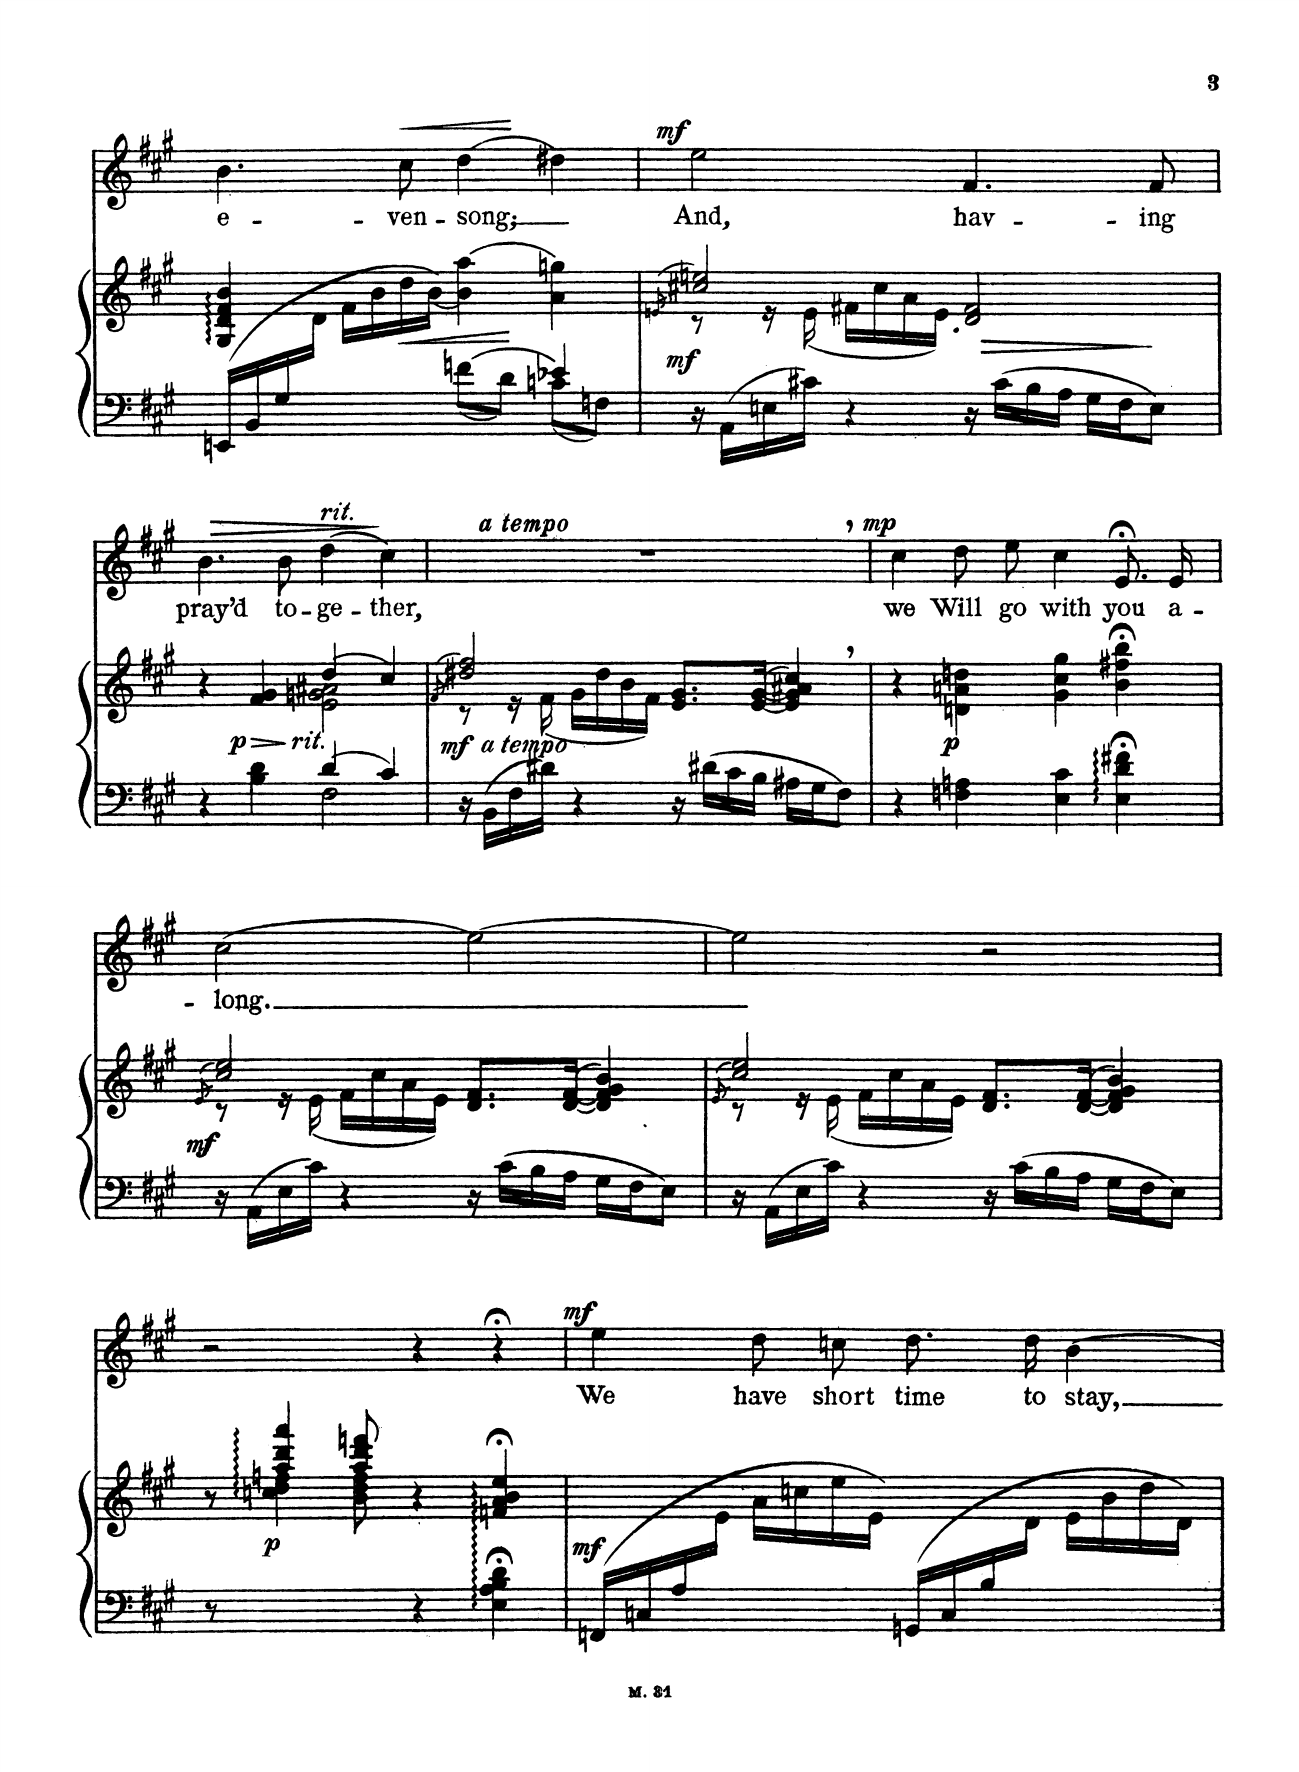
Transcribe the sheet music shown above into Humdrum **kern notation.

**kern	**kern	**dynam	**kern	**text	**dynam
*part2	*part2	*part2	*part1	*part1	*part1
*staff3	*staff2	*staff2/3	*staff1	*staff1	*staff1
*I"Piano	*	*	*I"Voice	*	*
*I'Pno	*	*	*	*	*
*clefF4	*clefG2	*	*clefG2	*	*
*k[f#c#g#]	*k[f#c#g#]	*	*k[f#c#g#]	*	*
*M4/4	*M4/4	*	*M4/4	*	*
=15	=15	=15	=15	=15	=15
*^	*^	*	*	*	*
(16EEn/LL	2.ryy	4G#/ 4d/ 4f#/ 4b/	8.ryy	.	4.b\	e-	.
16BB/	.	.	.	.	.	.	.
16G#/	.	.	.	.	.	.	.
16ryy	.	.	16d\JJ	.	.	.	.
.	.	4ryy	16f#\LL	.	.	.	.
.	.	.	16b\	.	.	.	.
!	!	!	!	!	!	!	!LO:HP:b
.	.	.	16dd\	.	8cc#\	-ven-	<
.	.	.	[16b\JJ)	.	.	.	.
8fn\L	.	(4b\] 4aa\	2ryy	.	(4dd\	-song;	.
8d\J	.	.	.	.	.	.	.
8cn\L	4e-X/	4a\ 4ggn\)	.	.	4dd#X\)	.	[
8Fn\J	.	.	.	.	.	.	.
*v	*v	*	*	*	*	*	*
=16	=16	=16	=16	=16	=16	=16
.	(>8qen/	.	.	.	.	.
!	!	!	!LO:DY:b	!	!	!LO:DY:a
16r	2cc#X/ 2een/)	8r	mf	2ee\	And,	mf
16AA\LL	.	.	.	.	.	.
16En\	.	16r	.	.	.	.
16c#X\JJ	.	(16e\	.	.	.	.
4r	.	16f#X\LL	.	.	.	.
.	.	16cc#\	.	.	.	.
.	.	16a\	.	.	.	.
.	.	16e\JJ)	.	.	.	.
!	!	!	!LO:HP:b	!	!	!
16r	2d/ 2f#/	2ryy	>	4.f#/	hav-	.
16c#\LL	.	.	.	.	.	.
16B\	.	.	.	.	.	.
16A\JJ	.	.	.	.	.	.
16G#\LL	.	.	.	.	.	.
16F#\J	.	.	.	.	.	.
8E\J	.	.	.	8f#/	-ing	.
*	*v	*v	*	*	*	*
.	.	]	.	.	.
=17	=17	=17	=17	=17	=17
*^	*^	*	*	*	*
!	!	!	!	!	!	!	!LO:HP:b
4r	2ryy	4r	2ryy	.	4.b\	pray’d	>
!	!	!	!	!LO:HP:b	!	!	!
!	!	!	!	!LO:DY:n=1:b	!	!	!
4B\ 4d\	.	4f#/ 4g#/	.	> p	.	.	.
.	.	.	.	.	8b\	to-	.
!	!	!	!	!	!LO:TX:i:t=rit.	!	!
!	!	!LO:TX:i:t=rit.	!	!	!	!	!
4d/	2F#\	(4dd/	2e\ 2gn\ 2a#X\	]	(4dd\	-ge-	.
4c#/	.	4cc#/)	.	.	4cc#\)	-ther,	]
*v	*v	*	*	*	*	*	*
=18	=18	=18	=18	=18	=18	=18
.	(>8qf#/	.	.	.	.	.
!	!	!	!	!LO:TX:i:t=a tempo	!	!
!	!	!	!LO:DY:b	!	!	!
!	!	!	!LO:DY:n=1:b	!	!	!
16r	2dd#X/ 2ff#/)	8r	mf other-dynamics	1r	.	.
16BB\LL	.	.	.	.	.	.
16F#\	.	16r	.	.	.	.
16d#X\JJ	.	(16f#\	.	.	.	.
4r	.	16g#\LL	.	.	.	.
.	.	16dd#\	.	.	.	.
.	.	16b\	.	.	.	.
.	.	16f#\JJ)	.	.	.	.
16r	2ryy	8.e/ 8.g#/L	.	.	.	.
16d#X\LL	.	.	.	.	.	.
16c#\	.	.	.	.	.	.
16B\JJ	.	(>[<16e/ [<16g#/Jk	.	.	.	.
16A#X\LL	.	4e/] 4g#/] 4a#X/ 4cc#/)	.	.	.	.
16G#\J	.	.	.	.	.	.
8F#\J	.	.	.	.	.	.
*	*v	*v	*	*	*	*
=19	=19	=19	=19	=19	=19
!	!	!	!	!	!LO:DY:a
4r	4r	.	4cc#\	we	mp
!	!	!LO:DY:b	!	!	!
4Fn\ 4An\	4dn\ 4an\ 4ddn\	p	8dd\L	Will	.
.	.	.	8ee\J	go	.
4E\ 4c#\	4g#\ 4cc#\ 4gg#\	.	4cc#\	with	.
4E\;< 4d\;< 4f#X\;<	4b\;< 4ff#X\;< 4bb\;<	.	8.e;</L	you	.
.	.	.	16e/Jk	a-	.
=20	=20	=20	=20	=20	=20
.	(>8qe/	.	.	.	.
*	*^	*	*	*	*
!	!	!	!LO:DY:b	!	!	!
16r	2cc#/ 2ee/)	8r	mf	(2cc#\	-long.	.
16AA\LL	.	.	.	.	.	.
16E\	.	16r	.	.	.	.
16c#\JJ	.	(16e\	.	.	.	.
4r	.	16f#\LL	.	.	.	.
.	.	16cc#\	.	.	.	.
.	.	16a\	.	.	.	.
.	.	16e\JJ)	.	.	.	.
16r	2ryy	8.d/ 8.f#/L	.	[2ee\)	.	.
16c#\LL	.	.	.	.	.	.
16B\	.	.	.	.	.	.
16A\JJ	.	(>[<16d/ [<16f#/Jk	.	.	.	.
16G#\LL	.	4d/] 4f#/] 4g#/ 4b/)	.	.	.	.
16F#\J	.	.	.	.	.	.
8E\J	.	.	.	.	.	.
=21	=21	=21	=21	=21	=21	=21
.	(>8qe/	.	.	.	.	.
16r	2cc#/ 2ee/)	8r	.	2ee\]	.	.
16AA\LL	.	.	.	.	.	.
16E\	.	16r	.	.	.	.
16c#\JJ	.	(16e\	.	.	.	.
4r	.	16f#\LL	.	.	.	.
.	.	16cc#\	.	.	.	.
.	.	16a\	.	.	.	.
.	.	16e\JJ)	.	.	.	.
16r	2ryy	8.d/ 8.f#/L	.	2r	.	.
16c#\LL	.	.	.	.	.	.
16B\	.	.	.	.	.	.
16A\JJ	.	(>[<16d/ [<16f#/Jk	.	.	.	.
16G#\LL	.	4d/] 4f#/] 4g#/ 4b/)	.	.	.	.
16F#\J	.	.	.	.	.	.
8E\J	.	.	.	.	.	.
=22	=22	=22	=22	=22	=22	=22
8r	8r	8ryy	.	2r	.	.
!	!	!	!LO:DY:b	!	!	!
4.ryy	4aa/ 4ddd/ 4aaa/	4ccn\ 4dd\ 4ffn\	p	.	.	.
.	8ff/ 8aa/ 8ddd/ 8fffn/	8b\ 8dd\ 8ff\	.	.	.	.
4r	4r	2ryy	.	4r	.	.
4E\;< 4A\;< 4B\;< 4d\;<	4fn/;< 4a/;< 4b/;< 4ee/;<	.	.	4r;<	.	.
*	*v	*v	*	*	*	*
=23	=23	=23	=23	=23	=23
*^	*	*	*	*	*
!	!	!	!LO:DY:b	!	!	!LO:DY:a
(16FFn/LL	1ryy	8.ryy	mf	4ee\	We	mf
16Cn/	.	.	.	.	.	.
16A/	.	.	.	.	.	.
16ryy	.	16e\JJ	.	.	.	.
.	.	16a\LL	.	8dd\L	have	.
.	.	16ccn\	.	.	.	.
.	.	16ee\	.	8ccn\J	short	.
.	.	16e\JJ)	.	.	.	.
(16GGn/LL	.	8.ryy	.	8.dd\L	time	.
16C/	.	.	.	.	.	.
16B/	.	.	.	.	.	.
4ryy	.	16d\JJ	.	16dd\Jk	to	.
.	.	16e\LL	.	[4b\	stay,	.
.	.	16b\	.	.	.	.
.	.	16dd\	.	.	.	.
16ryy	.	16d\JJ)	.	.	.	.
*v	*v	*	*	*	*	*
=	=	=	=	=	=
*-	*-	*-	*-	*-	*-
